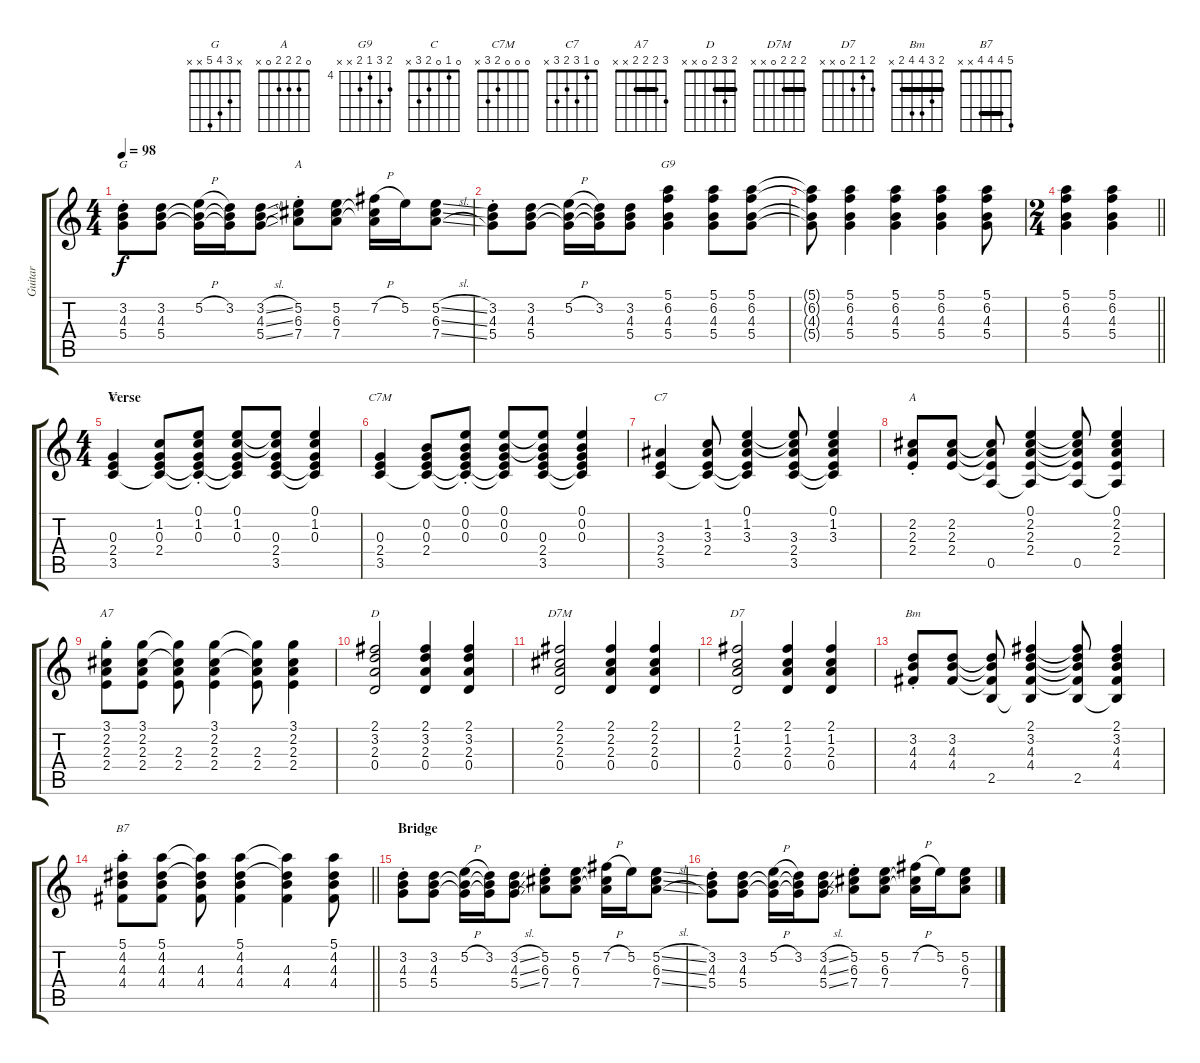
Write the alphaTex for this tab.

\track ("Guitar" "Guitar") {instrument electricguitarjazz}
\staff {score tabs}
\tuning (E4 B3 G3 D3 A2 E2) {hide}
\chord ("G" x 3 4 5 x x)
\chord ("A" x 5 6 7 x x) {firstfret 5}
\chord ("G9" 5 6 4 5 x x) {firstfret 4}
\chord ("C" 0 1 0 2 3 x)
\chord ("C7M" 0 0 0 2 3 x)
\chord ("C7" 0 1 3 2 3 x)
\chord ("A" 0 2 2 2 0 x)
\chord ("A7" 3 2 2 2 x x) {barre 2}
\chord ("D" 2 3 2 0 x x) {barre 2}
\chord ("D7M" 2 2 2 0 x x) {barre 2}
\chord ("D7" 2 1 2 0 x x)
\chord ("Bm" 2 3 4 4 2 x) {barre 2}
\chord ("B7" 5 4 4 4 x x) {barre 4}
\ts (4 4)
\tempo 98
\clef g2
\ks c
(3.2{st} 4.3{st} 5.4{st}).8{ch "G" dy f} (3.2 4.3 5.4).8 (5.2{h} 4.3{t} 5.4{t}).16 (3.2 4.3{t} 5.4{t}).16 (3.2{sl} 4.3{sl} 5.4{sl}).8 (5.2{st} 6.3{st} 7.4{st}).8{ch "A"} (5.2 6.3 7.4).8 (7.2{h} 6.3{t} 7.4{t}).16 5.2.16 (5.2{sl} 6.3{sl} 7.4{sl}).8 |
(3.2{st} 4.3{st} 5.4{st}).8 (3.2 4.3 5.4).8 (5.2{h} 4.3{t} 5.4{t}).16 (3.2 4.3{t} 5.4{t}).16 (3.2 4.3 5.4).8 (5.1 6.2 4.3 5.4).4{ch "G9"} (5.1 6.2 4.3 5.4).8 (5.1 6.2 4.3 5.4).8 |
(5.1{t} 6.2{t} 4.3{t} 5.4{t}).8 (5.1 6.2 4.3 5.4).4 (5.1 6.2 4.3 5.4).4 (5.1 6.2 4.3 5.4).4 (5.1 6.2 4.3 5.4).8 |
\ts (2 4)
\barLineRight lightlight
(5.1 6.2 4.3 5.4).4 (5.1 6.2 4.3 5.4).4 |
\ts (4 4)
\section ("" "Verse")
(0.3 2.4 3.5).4{ch "C"} (1.2 0.3 2.4 3.5{t}).8 (0.1{st} 1.2{st} 0.3{st} 2.4{t} 3.5{t}).8 (0.1 1.2 0.3 2.4{t} 3.5{t}).8 (0.1{t} 1.2{t} 0.3 2.4 3.5).8 (0.1 1.2 0.3 2.4{t} 3.5{t}).4 |
(0.3 2.4 3.5).4{ch "C7M"} (0.2 0.3 2.4 3.5{t}).8 (0.1{st} 0.2{st} 0.3{st} 2.4{t} 3.5{t}).8 (0.1 0.2 0.3 2.4{t} 3.5{t}).8 (0.1{t} 0.2{t} 0.3 2.4 3.5).8 (0.1 0.2 0.3 2.4{t} 3.5{t}).4 |
(3.3 2.4 3.5).4{ch "C7"} (1.2 3.3 2.4 3.5{t}).8 (0.1 1.2 3.3 2.4{t} 3.5{t}).4 (0.1{t} 1.2{t} 3.3 2.4 3.5).8 (0.1 1.2 3.3 2.4{t} 3.5{t}).4 |
(2.2{st} 2.3{st} 2.4{st}).8{ch "A"} (2.2 2.3 2.4).8 (2.2{t} 2.3{t} 2.4{t} 0.5).8 (0.1 2.2 2.3 2.4 0.5{t}).4 (0.1{t} 2.2{t} 2.3{t} 2.4{t} 0.5).8 (0.1 2.2 2.3 2.4 0.5{t}).4 |
(3.1 2.2{st} 2.3{st} 2.4{st}).8{ch "A7"} (3.1 2.2 2.3 2.4).8 (3.1{t} 2.2{t} 2.3 2.4).8 (3.1 2.2 2.3 2.4).4 (3.1{t} 2.2{t} 2.3 2.4).8 (3.1 2.2 2.3 2.4).4 |
(2.1 3.2 2.3 0.4).2{ch "D"} (2.1 3.2 2.3 0.4).4 (2.1 3.2 2.3 0.4).4 |
(2.1 2.2 2.3 0.4).2{ch "D7M"} (2.1 2.2 2.3 0.4).4 (2.1 2.2 2.3 0.4).4 |
(2.1 1.2 2.3 0.4).2{ch "D7"} (2.1 1.2 2.3 0.4).4 (2.1 1.2 2.3 0.4).4 |
(3.2{st} 4.3{st} 4.4{st}).8{ch "Bm"} (3.2 4.3 4.4).8 (3.2{t} 4.3{t} 4.4{t} 2.5).8 (2.1 3.2 4.3 4.4 2.5{t}).4 (2.1{t} 3.2{t} 4.3{t} 4.4{t} 2.5).8 (2.1 3.2 4.3 4.4 2.5{t}).4 |
\barLineRight lightlight
(5.1 4.2{st} 4.3{st} 4.4{st}).8{ch "B7"} (5.1 4.2 4.3 4.4).8 (5.1{t} 4.2{t} 4.3 4.4).8 (5.1 4.2 4.3 4.4).4 (5.1{t} 4.2{t} 4.3 4.4).4 (5.1 4.2 4.3 4.4).8 |
\section ("" "Bridge")
(3.2{st} 4.3{st} 5.4{st}).8 (3.2 4.3 5.4).8 (5.2{h} 4.3{t} 5.4{t}).16 (3.2 4.3{t} 5.4{t}).16 (3.2{sl} 4.3{sl} 5.4{sl}).8 (5.2{st} 6.3{st} 7.4{st}).8 (5.2 6.3 7.4).8 (7.2{h} 6.3{t} 7.4{t}).16 5.2.16 (5.2{sl} 6.3{sl} 7.4{sl}).8 |
(3.2{st} 4.3{st} 5.4{st}).8 (3.2 4.3 5.4).8 (5.2{h} 4.3{t} 5.4{t}).16 (3.2 4.3{t} 5.4{t}).16 (3.2{sl} 4.3{sl} 5.4{sl}).8 (5.2{st} 6.3{st} 7.4{st}).8 (5.2 6.3 7.4).8 (7.2{h} 6.3{t} 7.4{t}).16 5.2.16 (5.2{sl} 6.3{sl} 7.4{sl}).8
